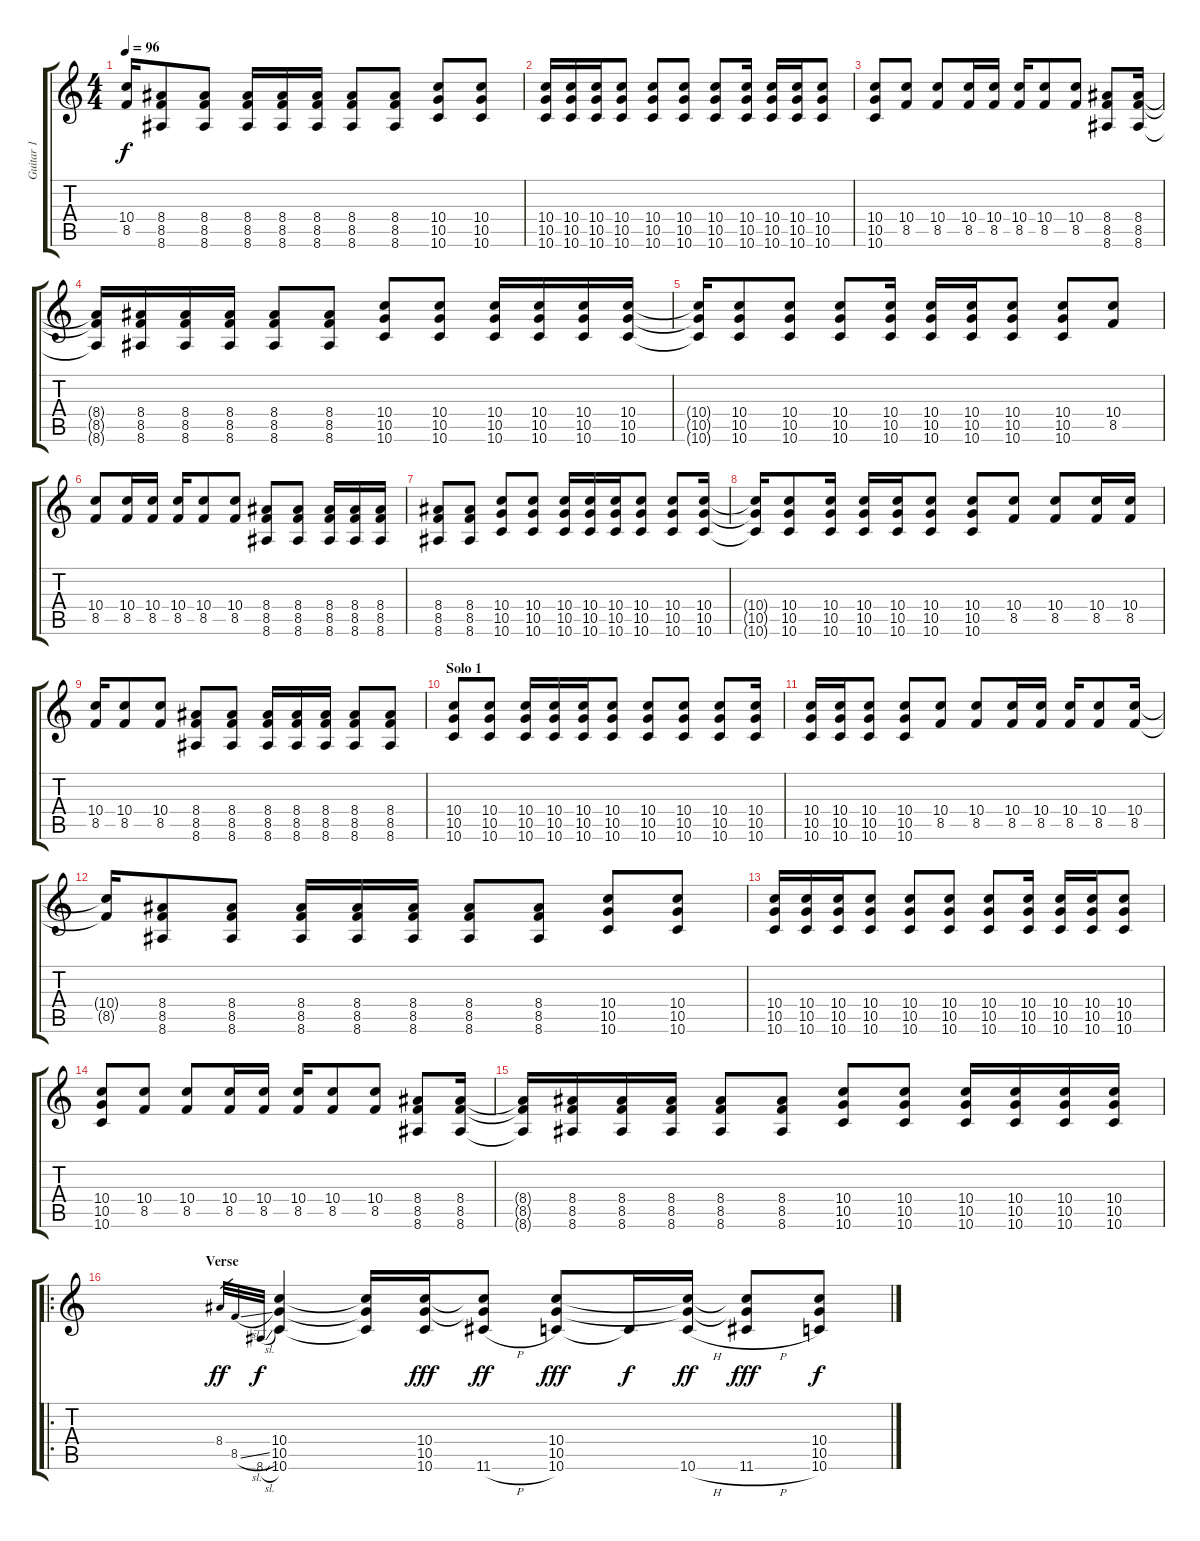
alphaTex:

\track ("Guitar 1" "Guitar 1") {instrument overdrivenguitar}
\staff {score tabs}
\tuning (E4 B3 G3 D3 A2 D2) {hide}
\ts (4 4)
\tempo 96
\clef g2
\ks c
(10.4{t} 8.5{t}).16{dy f} (8.4 8.5 8.6).8 (8.4 8.5 8.6).8 (8.4 8.5 8.6).16 (8.4 8.5 8.6).16 (8.4 8.5 8.6).16 (8.4 8.5 8.6).8 (8.4 8.5 8.6).8 (10.4 10.5 10.6).8 (10.4 10.5 10.6).8 |
(10.4 10.5 10.6).16 (10.4 10.5 10.6).16 (10.4 10.5 10.6).16 (10.4 10.5 10.6).8 (10.4 10.5 10.6).8 (10.4 10.5 10.6).8 (10.4 10.5 10.6).8 (10.4 10.5 10.6).16 (10.4 10.5 10.6).16 (10.4 10.5 10.6).16 (10.4 10.5 10.6).8 |
(10.4 10.5 10.6).8 (10.4 8.5).8 (10.4 8.5).8 (10.4 8.5).16 (10.4 8.5).16 (10.4 8.5).16 (10.4 8.5).8 (10.4 8.5).8 (8.4 8.5 8.6).8 (8.4 8.5 8.6).16 |
(8.4{t} 8.5{t} 8.6{t}).16 (8.4 8.5 8.6).16 (8.4 8.5 8.6).16 (8.4 8.5 8.6).16 (8.4 8.5 8.6).8 (8.4 8.5 8.6).8 (10.4 10.5 10.6).8 (10.4 10.5 10.6).8 (10.4 10.5 10.6).16 (10.4 10.5 10.6).16 (10.4 10.5 10.6).16 (10.4 10.5 10.6).16 |
(10.4{t} 10.5{t} 10.6{t}).16 (10.4 10.5 10.6).8 (10.4 10.5 10.6).8 (10.4 10.5 10.6).8 (10.4 10.5 10.6).16 (10.4 10.5 10.6).16 (10.4 10.5 10.6).16 (10.4 10.5 10.6).8 (10.4 10.5 10.6).8 (10.4 8.5).8 |
(10.4 8.5).8 (10.4 8.5).16 (10.4 8.5).16 (10.4 8.5).16 (10.4 8.5).8 (10.4 8.5).8 (8.4 8.5 8.6).8 (8.4 8.5 8.6).8 (8.4 8.5 8.6).16 (8.4 8.5 8.6).16 (8.4 8.5 8.6).16 |
(8.4 8.5 8.6).8 (8.4 8.5 8.6).8 (10.4 10.5 10.6).8 (10.4 10.5 10.6).8 (10.4 10.5 10.6).16 (10.4 10.5 10.6).16 (10.4 10.5 10.6).16 (10.4 10.5 10.6).8 (10.4 10.5 10.6).8 (10.4 10.5 10.6).16 |
(10.4{t} 10.5{t} 10.6{t}).16 (10.4 10.5 10.6).8 (10.4 10.5 10.6).16 (10.4 10.5 10.6).16 (10.4 10.5 10.6).16 (10.4 10.5 10.6).8 (10.4 10.5 10.6).8 (10.4 8.5).8 (10.4 8.5).8 (10.4 8.5).16 (10.4 8.5).16 |
(10.4 8.5).16 (10.4 8.5).8 (10.4 8.5).8 (8.4 8.5 8.6).8 (8.4 8.5 8.6).8 (8.4 8.5 8.6).16 (8.4 8.5 8.6).16 (8.4 8.5 8.6).16 (8.4 8.5 8.6).8 (8.4 8.5 8.6).8 |
\section ("" "Solo 1")
(10.4 10.5 10.6).8 (10.4 10.5 10.6).8 (10.4 10.5 10.6).16 (10.4 10.5 10.6).16 (10.4 10.5 10.6).16 (10.4 10.5 10.6).8 (10.4 10.5 10.6).8 (10.4 10.5 10.6).8 (10.4 10.5 10.6).8 (10.4 10.5 10.6).16 |
(10.4 10.5 10.6).16 (10.4 10.5 10.6).16 (10.4 10.5 10.6).8 (10.4 10.5 10.6).8 (10.4 8.5).8 (10.4 8.5).8 (10.4 8.5).16 (10.4 8.5).16 (10.4 8.5).16 (10.4 8.5).8 (10.4 8.5).16 |
(10.4{t} 8.5{t}).16 (8.4 8.5 8.6).8 (8.4 8.5 8.6).8 (8.4 8.5 8.6).16 (8.4 8.5 8.6).16 (8.4 8.5 8.6).16 (8.4 8.5 8.6).8 (8.4 8.5 8.6).8 (10.4 10.5 10.6).8 (10.4 10.5 10.6).8 |
(10.4 10.5 10.6).16 (10.4 10.5 10.6).16 (10.4 10.5 10.6).16 (10.4 10.5 10.6).8 (10.4 10.5 10.6).8 (10.4 10.5 10.6).8 (10.4 10.5 10.6).8 (10.4 10.5 10.6).16 (10.4 10.5 10.6).16 (10.4 10.5 10.6).16 (10.4 10.5 10.6).8 |
(10.4 10.5 10.6).8 (10.4 8.5).8 (10.4 8.5).8 (10.4 8.5).16 (10.4 8.5).16 (10.4 8.5).16 (10.4 8.5).8 (10.4 8.5).8 (8.4 8.5 8.6).8 (8.4 8.5 8.6).16 |
(8.4{t} 8.5{t} 8.6{t}).16 (8.4 8.5 8.6).16 (8.4 8.5 8.6).16 (8.4 8.5 8.6).16 (8.4 8.5 8.6).8 (8.4 8.5 8.6).8 (10.4 10.5 10.6).8 (10.4 10.5 10.6).8 (10.4 10.5 10.6).16 (10.4 10.5 10.6).16 (10.4 10.5 10.6).16 (10.4 10.5 10.6).16 |
\ro
\section ("" "Verse")
8.4.32{gr dy ff} 8.5{sl}.32{gr} 8.6{sl}.32{gr dy f} (10.4 10.5 10.6).4 (10.4{t} 10.5{t} 10.6{t}).16 (10.4 10.5 10.6).16{dy fff} (10.4{t} 10.5{t} 11.6{h}).8{dy ff} (10.4 10.5 10.6).8{dy fff} 10.6{t}.16{dy f} (10.4{t} 10.5{t} 10.6{h}).16{dy ff} (10.4{t} 10.5{t} 11.6{h}).8{dy fff} (10.4 10.5 10.6).8{dy f}
